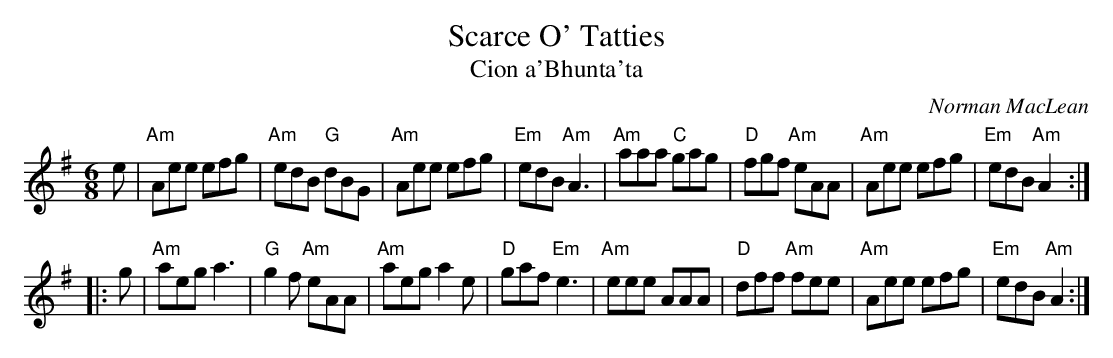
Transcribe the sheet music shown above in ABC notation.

X:1
T: Scarce O' Tatties
T: Cion a'Bhunta'ta
C: Norman MacLean
M: 6/8
K: Ador
L: 1/8
   e | "Am"Aee    efg | "Am"edB  "G"dBG | "Am"Aee efg | "Em"edB "Am"A3 \
     | "Am"aaa "C"gag |  "D"fgf "Am"eAA | "Am"Aee efg | "Em"edB "Am"A2 :|
|: g | "Am"aeg    a3  |  "G"g2f "Am"eAA | "Am"aeg a2e |  "D"gaf "Em"e3 \
     | "Am"eee    AAA |  "D"dff "Am"fee | "Am"Aee efg | "Em"edB "Am"A2 :|
